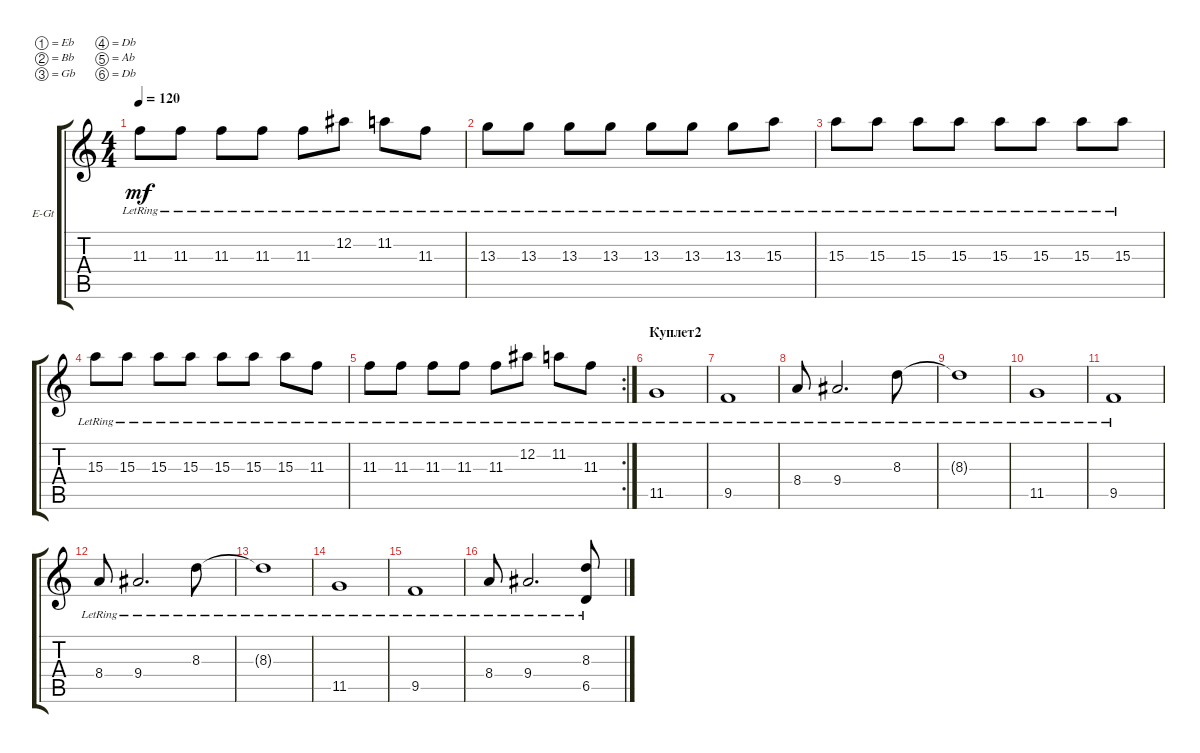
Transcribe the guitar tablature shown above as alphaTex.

\defaultSystemsLayout 4
\bracketExtendMode groupsimilarinstruments
\firstSystemTrackNameOrientation horizontal
\otherSystemsTrackNameOrientation horizontal
\track ("Electric Guitar" "E-Gt") {instrument electricguitarclean}
\staff {score tabs}
\tuning (Eb4 Bb3 Gb3 Db3 Ab2 Db2)
\ts (4 4)
\tempo 120
\clef g2
\ks c
11.3{lr}.8{dy mf} 11.3{lr}.8 11.3{lr}.8 11.3{lr}.8 11.3{lr}.8 12.2{lr}.8 11.2{lr}.8 11.3{lr}.8 |
13.3{lr}.8 13.3{lr}.8 13.3{lr}.8 13.3{lr}.8 13.3{lr}.8 13.3{lr}.8 13.3{lr}.8 15.3{lr}.8 |
15.3{lr}.8 15.3{lr}.8 15.3{lr}.8 15.3{lr}.8 15.3{lr}.8 15.3{lr}.8 15.3{lr}.8 15.3{lr}.8 |
15.3{lr}.8 15.3{lr}.8 15.3{lr}.8 15.3{lr}.8 15.3{lr}.8 15.3{lr}.8 15.3{lr}.8 11.3{lr}.8 |
\rc 2
11.3{lr}.8 11.3{lr}.8 11.3{lr}.8 11.3{lr}.8 11.3{lr}.8 12.2{lr}.8 11.2{lr}.8 11.3{lr}.8 |
\section ("" "Куплет2")
11.5{lr}.1 |
9.5{lr}.1 |
8.4{lr}.8 9.4{lr}.2{d} 8.3{lr}.8 |
8.3{lr t}.1 |
11.5{lr}.1 |
9.5{lr}.1 |
8.4{lr}.8 9.4{lr}.2{d} 8.3{lr}.8 |
8.3{lr t}.1 |
11.5{lr}.1 |
9.5{lr}.1 |
8.4{lr}.8 9.4{lr}.2{d} (8.3{lr} 6.5).8
